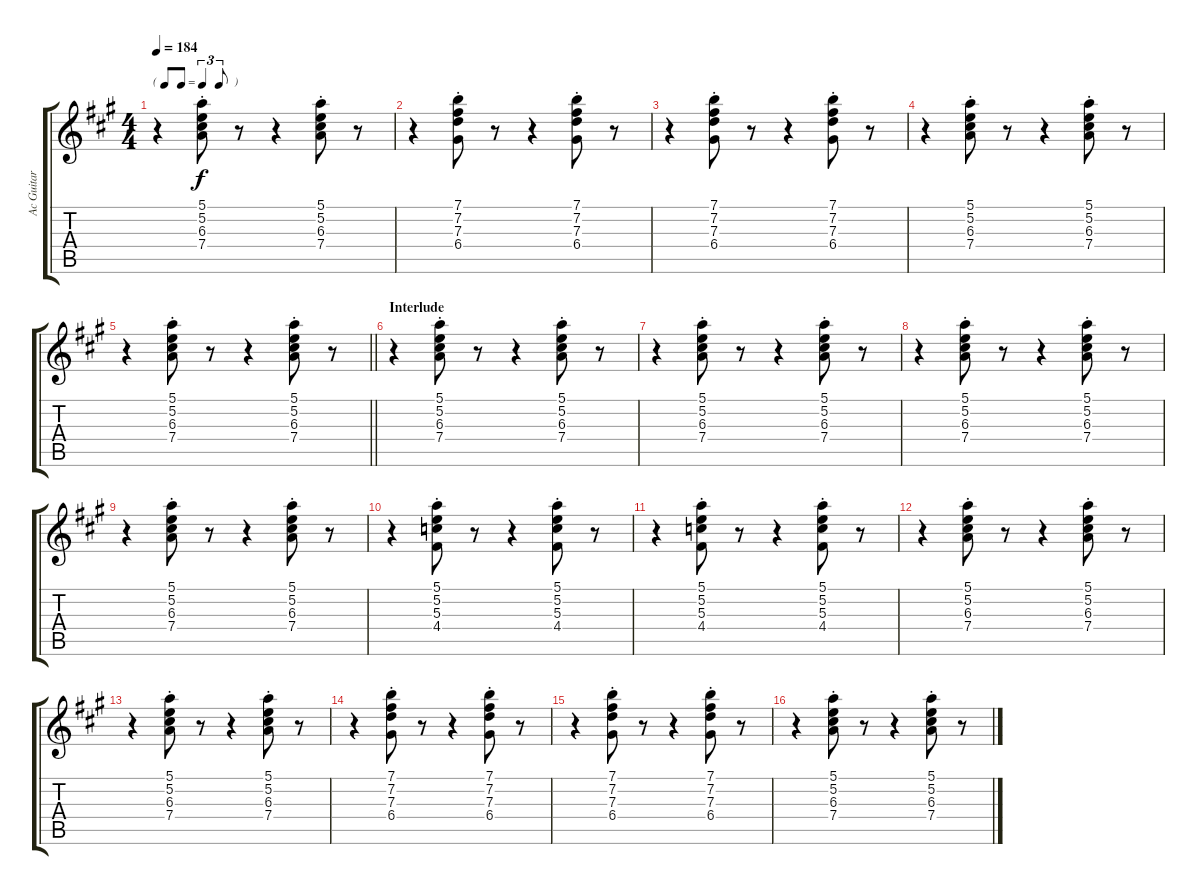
\track ("Ac Guitar" "Ac Guitar") {instrument acousticguitarsteel}
\staff {score tabs}
\tuning (E4 B3 G3 D3 A2 E2) {hide}
\ts (4 4)
\tf triplet8th
\tempo 184
\clef g2
\ks a
r.4{dy f} (5.1{st} 5.2{st} 6.3{st} 7.4{st}).8 r.8 r.4 (5.1{st} 5.2{st} 6.3{st} 7.4{st}).8 r.8 |
r.4 (7.1{st} 7.2{st} 7.3{st} 6.4{st}).8 r.8 r.4 (7.1{st} 7.2{st} 7.3{st} 6.4{st}).8 r.8 |
r.4 (7.1{st} 7.2{st} 7.3{st} 6.4{st}).8 r.8 r.4 (7.1{st} 7.2{st} 7.3{st} 6.4{st}).8 r.8 |
r.4 (5.1{st} 5.2{st} 6.3{st} 7.4{st}).8 r.8 r.4 (5.1{st} 5.2{st} 6.3{st} 7.4{st}).8 r.8 |
\barLineRight lightlight
r.4 (5.1{st} 5.2{st} 6.3{st} 7.4{st}).8 r.8 r.4 (5.1{st} 5.2{st} 6.3{st} 7.4{st}).8 r.8 |
\section ("" "Interlude")
r.4 (5.1{st} 5.2{st} 6.3{st} 7.4{st}).8 r.8 r.4 (5.1{st} 5.2{st} 6.3{st} 7.4{st}).8 r.8 |
r.4 (5.1{st} 5.2{st} 6.3{st} 7.4{st}).8 r.8 r.4 (5.1{st} 5.2{st} 6.3{st} 7.4{st}).8 r.8 |
r.4 (5.1{st} 5.2{st} 6.3{st} 7.4{st}).8 r.8 r.4 (5.1{st} 5.2{st} 6.3{st} 7.4{st}).8 r.8 |
r.4 (5.1{st} 5.2{st} 6.3{st} 7.4{st}).8 r.8 r.4 (5.1{st} 5.2{st} 6.3{st} 7.4{st}).8 r.8 |
r.4 (5.1{st} 5.2{st} 5.3{st} 4.4{st}).8 r.8 r.4 (5.1{st} 5.2{st} 5.3{st} 4.4{st}).8 r.8 |
r.4 (5.1{st} 5.2{st} 5.3{st} 4.4{st}).8 r.8 r.4 (5.1{st} 5.2{st} 5.3{st} 4.4{st}).8 r.8 |
r.4 (5.1{st} 5.2{st} 6.3{st} 7.4{st}).8 r.8 r.4 (5.1{st} 5.2{st} 6.3{st} 7.4{st}).8 r.8 |
r.4 (5.1{st} 5.2{st} 6.3{st} 7.4{st}).8 r.8 r.4 (5.1{st} 5.2{st} 6.3{st} 7.4{st}).8 r.8 |
r.4 (7.1{st} 7.2{st} 7.3{st} 6.4{st}).8 r.8 r.4 (7.1{st} 7.2{st} 7.3{st} 6.4{st}).8 r.8 |
r.4 (7.1{st} 7.2{st} 7.3{st} 6.4{st}).8 r.8 r.4 (7.1{st} 7.2{st} 7.3{st} 6.4{st}).8 r.8 |
r.4 (5.1{st} 5.2{st} 6.3{st} 7.4{st}).8 r.8 r.4 (5.1{st} 5.2{st} 6.3{st} 7.4{st}).8 r.8
